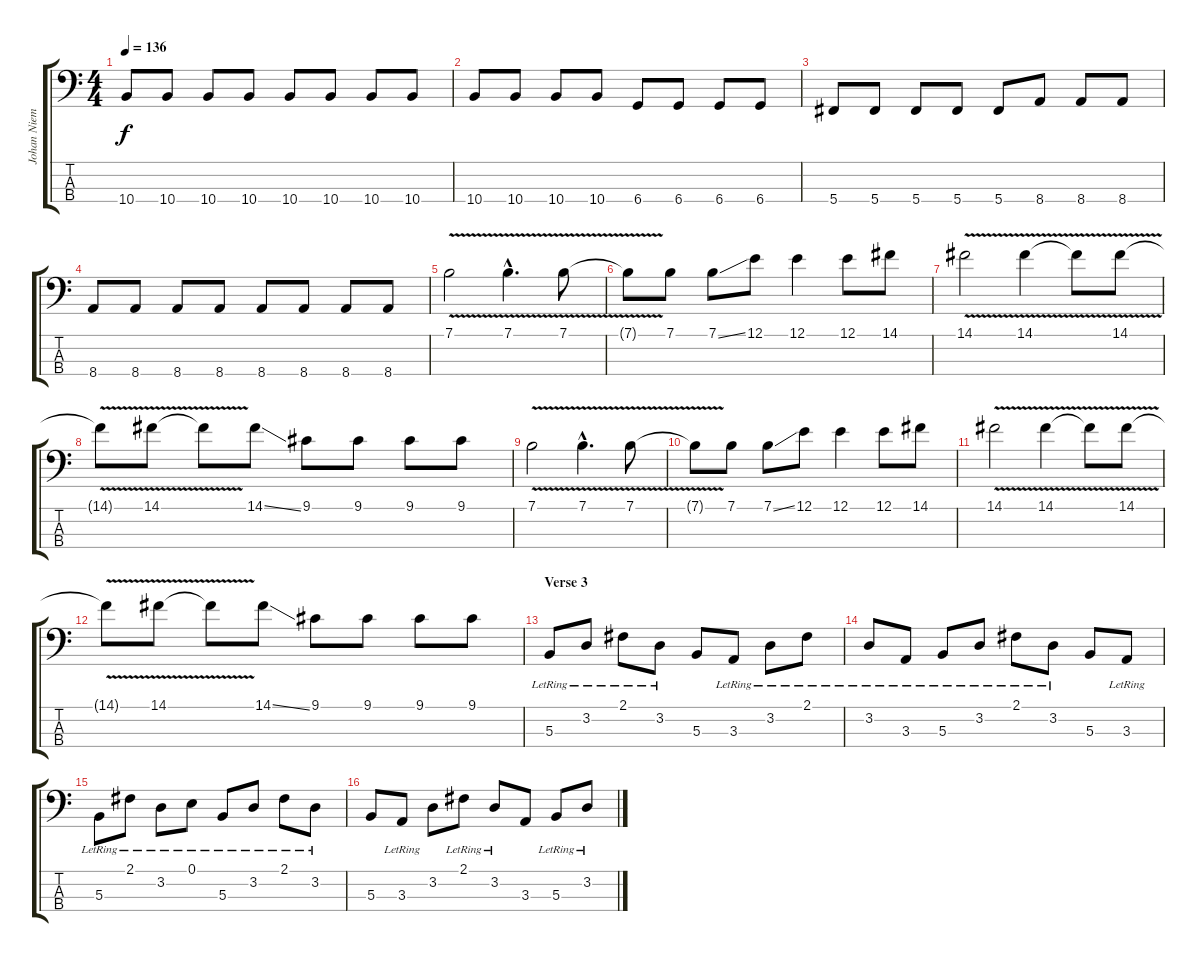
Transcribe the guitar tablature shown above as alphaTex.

\track ("Johan Niemann" "Johan Niem") {instrument electricbasspick}
\staff {score tabs}
\tuning (E2 B1 Gb1 Db1) {hide}
\ts (4 4)
\tempo 136
\clef f4
\ks c
10.4.8{dy f} 10.4.8 10.4.8 10.4.8 10.4.8 10.4.8 10.4.8 10.4.8 |
10.4.8 10.4.8 10.4.8 10.4.8 6.4.8 6.4.8 6.4.8 6.4.8 |
5.4.8 5.4.8 5.4.8 5.4.8 5.4.8 8.4.8 8.4.8 8.4.8 |
8.4.8 8.4.8 8.4.8 8.4.8 8.4.8 8.4.8 8.4.8 8.4.8 |
7.1{v}.2 7.1{v hac}.4{d} 7.1{v}.8 |
7.1{t}.8 7.1.8 7.1{ss}.8 12.1.8 12.1.4 12.1.8 14.1.8 |
14.1{v}.2 14.1{v}.4 14.1{t}.8 14.1{v}.8 |
14.1{t}.8 14.1{v}.8 14.1{t}.8 14.1{ss}.8 9.1.8 9.1.8 9.1.8 9.1.8 |
7.1{v}.2 7.1{v hac}.4{d} 7.1{v}.8 |
7.1{t}.8 7.1.8 7.1{ss}.8 12.1.8 12.1.4 12.1.8 14.1.8 |
14.1{v}.2 14.1{v}.4 14.1{t}.8 14.1{v}.8 |
14.1{t}.8 14.1{v}.8 14.1{t}.8 14.1{ss}.8 9.1.8 9.1.8 9.1.8 9.1.8 |
\section ("" "Verse 3")
5.3{lr}.8{volume 13} 3.2{lr}.8 2.1{lr}.8 3.2{lr}.8 5.3.8 3.3{lr}.8 3.2{lr}.8 2.1{lr}.8 |
3.2{lr}.8 3.3{lr}.8 5.3{lr}.8 3.2{lr}.8 2.1{lr}.8 3.2{lr}.8 5.3.8 3.3{lr}.8 |
5.3{lr}.8 2.1{lr}.8 3.2{lr}.8 0.1{lr}.8 5.3{lr}.8 3.2{lr}.8 2.1{lr}.8 3.2{lr}.8 |
5.3.8 3.3{lr}.8 3.2.8 2.1{lr}.8 3.2{lr}.8 3.3.8 5.3{lr}.8 3.2{lr}.8
